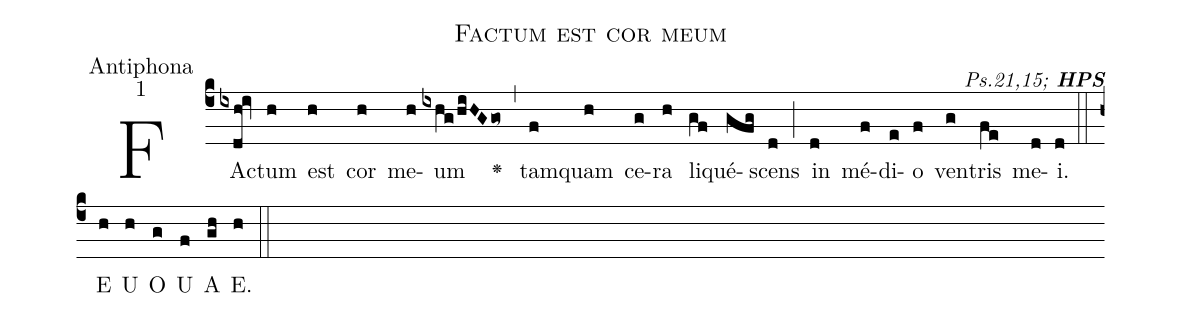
name:Factum est cor meum;
office-part:Antiphona;
mode:1;
commentary:{\itshape\mdseries Ps.21,15;\/} {\bfseries HPS};
%%
(c4)FA(ixdh!iv)ctum(h) est(h) cor(h) me(h)um(ixhg/hiHGgo~) <v>\greheightstar</v>(,) tam(f)quam(h) ce(g)ra(h) li(gf)qué(gfg)scens(d) (;) in(d) mé(f)di(e)o(f) ven(g)tris(fe) me(d)i.(d) (::) E(h) U(h) O(g) U(f) A(gh) E.(h) (::)
